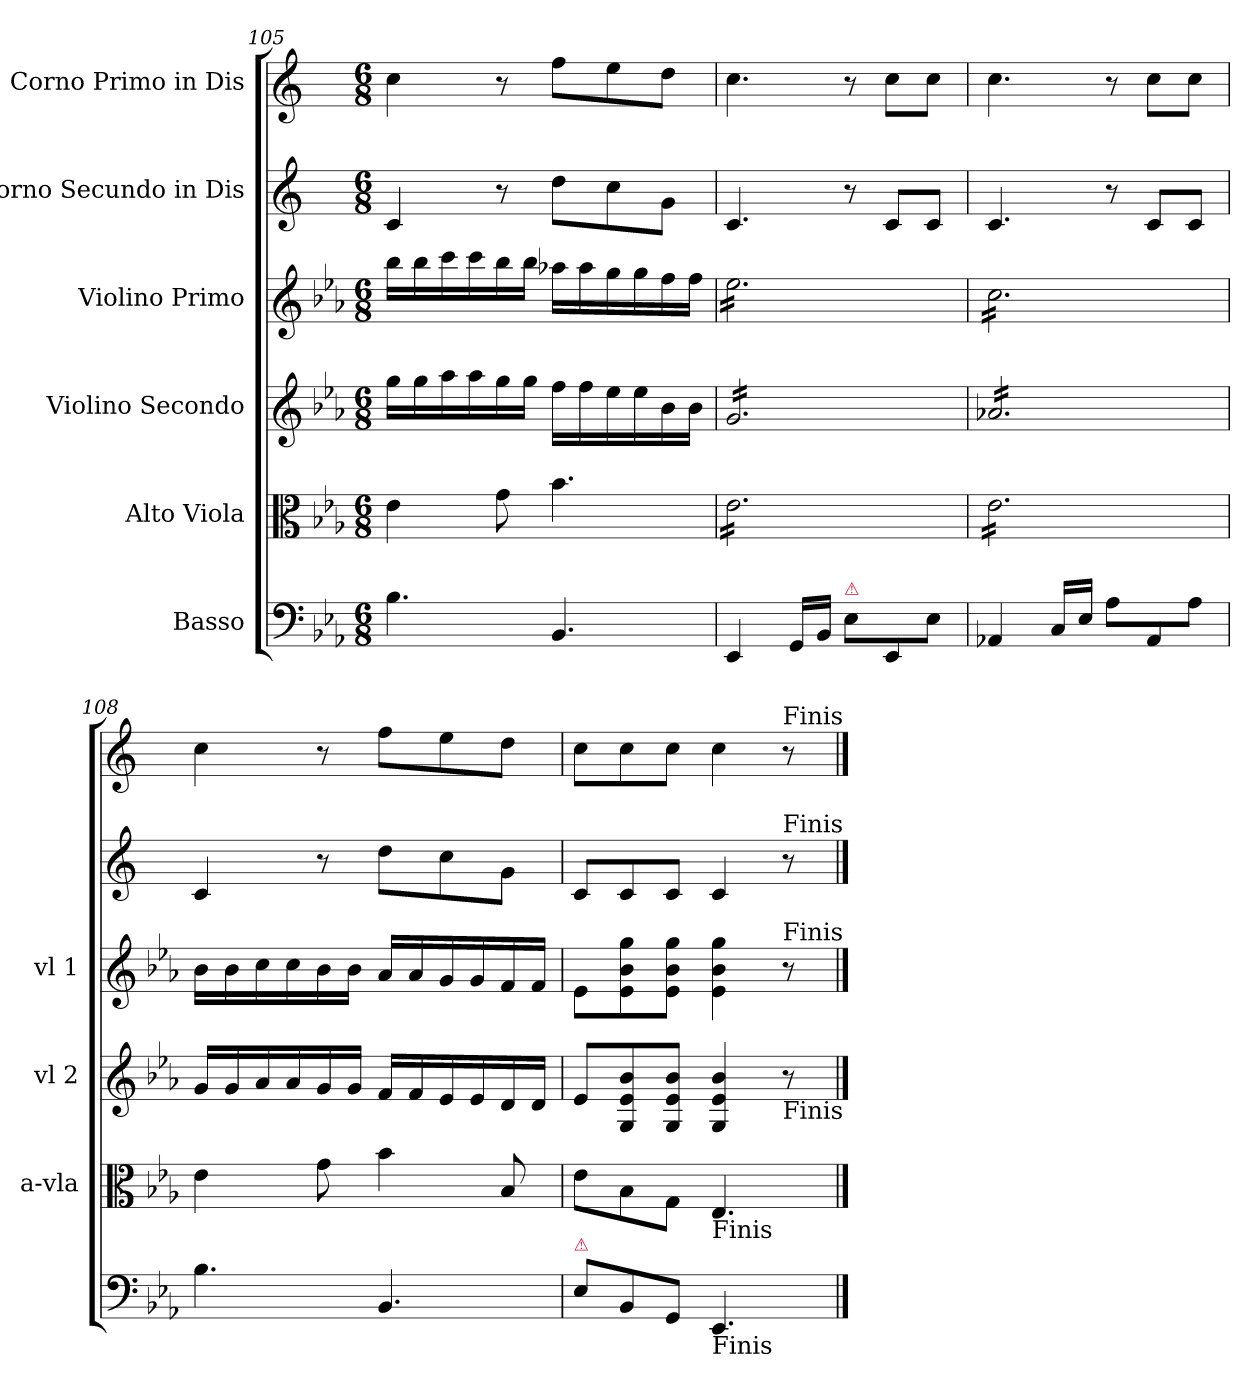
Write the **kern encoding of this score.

**kern	**kern	**kern	**kern	**dynam	**kern	**kern
*part6	*part5	*part4	*part3	*part3	*part2	*part1
*staff6	*staff5	*staff4	*staff3	*staff3	*staff2	*staff1
*I"Basso	*I"Alto Viola	*I"Violino Secondo	*I"Violino Primo	*	*I"Corno Secundo in Dis	*I"Corno Primo in Dis
*	*I'a-vla	*I'vl 2	*I'vl 1	*	*	*
*clefF4	*clefC3	*clefG2	*clefG2	*	*clefG2	*clefG2
*	*	*	*	*	*ITrd5c9	*ITrd5c9
*k[b-e-a-]	*k[b-e-a-]	*k[b-e-a-]	*k[b-e-a-]	*	*k[b-e-a-]	*k[b-e-a-]
*E-:	*E-:	*E-:	*E-:	*	*E-:	*E-:
*M6/8	*M6/8	*M6/8	*M6/8	*	*M6/8	*M6/8
=105	=105	=105	=105	=105	=105	=105
4.B-\	4e-\	16gg\LL	16bb-\LL	.	4E-/	4e-\
.	.	16gg\	16bb-\	.	.	.
.	.	16aa-\	16ccc\	.	.	.
.	.	16aa-\	16ccc\	.	.	.
.	8g\	16gg\	16bb-\	.	8r	8r
.	.	16gg\JJ	16bb-\JJ	.	.	.
4.BB-/	4.b-\	16ff\LL	16aa-X\LL	.	8f\L	8a-\L
.	.	16ff\	16aa-\	.	.	.
.	.	16ee-\	16gg\	.	8e-\	8g\
.	.	16ee-\	16gg\	.	.	.
.	.	16b-\	16ff\	.	8B-\J	8f\J
.	.	16b-\JJ	16ff\JJ	.	.	.
=106	=106	=106	=106	=106	=106	=106
!	!	!	!	!LO:DY:b	!	!
*	*tremolo	*	*	*	*	*
*	*	*tremolo	*	*	*	*
*	*	*	*tremolo	*	*	*
4EE-/	16e-\LL	16g/LL	16ee-\LL	ffor	4.E-/	4.e-\
.	16e-\	16g/	16ee-\	.	.	.
.	16e-\	16g/	16ee-\	.	.	.
.	16e-\	16g/	16ee-\	.	.	.
16GG/LL	16e-\	16g/	16ee-\	.	.	.
16BB-/JJ	16e-\	16g/	16ee-\	.	.	.
!LO:TX:a:color=crimson:t=⚠	!	!	!	!	!	!
8E-\L	16e-\	16g/	16ee-\	.	8r	8r
.	16e-\	16g/	16ee-\	.	.	.
8EE-/	16e-\	16g/	16ee-\	.	8E-/L	8e-\L
.	16e-\	16g/	16ee-\	.	.	.
8E-\J	16e-\	16g/	16ee-\	.	8E-/J	8e-\J
.	16e-\JJ	16g/JJ	16ee-\JJ	.	.	.
=107	=107	=107	=107	=107	=107	=107
4AA-X/	16e-\LL	16a-X/LL	16cc\LL	.	4.E-/	4.e-\
.	16e-\	16a-X/	16cc\	.	.	.
.	16e-\	16a-X/	16cc\	.	.	.
.	16e-\	16a-X/	16cc\	.	.	.
16C/LL	16e-\	16a-X/	16cc\	.	.	.
16E-/JJ	16e-\	16a-X/	16cc\	.	.	.
8A-\L	16e-\	16a-X/	16cc\	.	8r	8r
.	16e-\	16a-X/	16cc\	.	.	.
8AA-/	16e-\	16a-X/	16cc\	.	8E-/L	8e-\L
.	16e-\	16a-X/	16cc\	.	.	.
8A-\J	16e-\	16a-X/	16cc\	.	8E-/J	8e-\J
.	16e-\JJ	16a-X/JJ	16cc\JJ	.	.	.
*	*	*	*Xtremolo	*	*	*
*	*	*Xtremolo	*	*	*	*
*	*Xtremolo	*	*	*	*	*
=108	=108	=108	=108	=108	=108	=108
4.B-\	4e-\	16g/LL	16b-\LL	.	4E-/	4e-\
.	.	16g/	16b-\	.	.	.
.	.	16a-/	16cc\	.	.	.
.	.	16a-/	16cc\	.	.	.
.	8g\	16g/	16b-\	.	8r	8r
.	.	16g/JJ	16b-\JJ	.	.	.
4.BB-/	4b-\	16f/LL	16a-/LL	.	8f\L	8a-\L
.	.	16f/	16a-/	.	.	.
.	.	16e-/	16g/	.	8e-\	8g\
.	.	16e-/	16g/	.	.	.
.	8B-/	16d/	16f/	.	8B-\J	8f\J
.	.	16d/JJ	16f/JJ	.	.	.
=109	=109	=109	=109	=109	=109	=109
!LO:TX:a:color=crimson:t=⚠	!	!	!	!	!	!
8E-\L	8e-\L	8e-/L	8e-\L	.	8E-/L	8e-\L
8BB-/	8B-\	8G/ 8e-/ 8b-/	8e-\ 8b-\ 8gg\	.	8E-/	8e-\
8GG/J	8G\J	8G/ 8e-/ 8b-/J	8e-\ 8b-\ 8gg\J	.	8E-/J	8e-\J
!	!LO:TX:b:t=Finis	!	!	!	!	!
!LO:TX:b:t=Finis	!	!	!	!	!	!
!LO:N:vis=4.	!LO:N:vis=4.	!	!	!	!	!
4EE-/	4E-/	4G/ 4e-/ 4b-/	4e-\ 4b-\ 4gg\	.	4E-/	4e-\
!	!	!	!	!	!	!LO:TX:a:t=Finis
!	!	!	!	!	!LO:TX:a:t=Finis	!
!	!	!	!LO:TX:a:t=Finis	!	!	!
!	!	!LO:TX:b:t=Finis	!	!	!	!
8ryy	8ryy	8r	8r	.	8r	8r
==	==	==	==	==	==	==
*-	*-	*-	*-	*-	*-	*-
